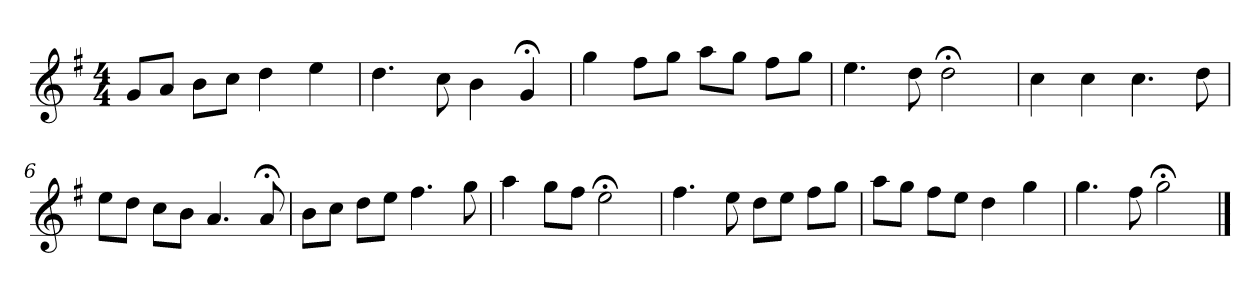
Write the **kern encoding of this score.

**kern
*part1
*staff1
*k[f#]
*G:
*M4/4
*MM120
=1
8gL
8aJ
8bL
8ccJ
4dd
4ee
=2
4.dd
8cc
4b
4g;<
=3
4gg
8ff#L
8ggJ
8aaL
8ggJ
8ff#L
8ggJ
=4
4.ee
8dd
2dd;<
=5
4cc
4cc
4.cc
8dd
=6
8eeL
8ddJ
8ccL
8bJ
4.a
8a;<
=7
8bL
8ccJ
8ddL
8eeJ
4.ff#
8gg
=8
4aa
8ggL
8ff#J
2ee;<
=9
4.ff#
8ee
8ddL
8eeJ
8ff#L
8ggJ
=10
8aaL
8ggJ
8ff#L
8eeJ
4dd
4gg
=11
4.gg
8ff#
2gg;<
==
*-
